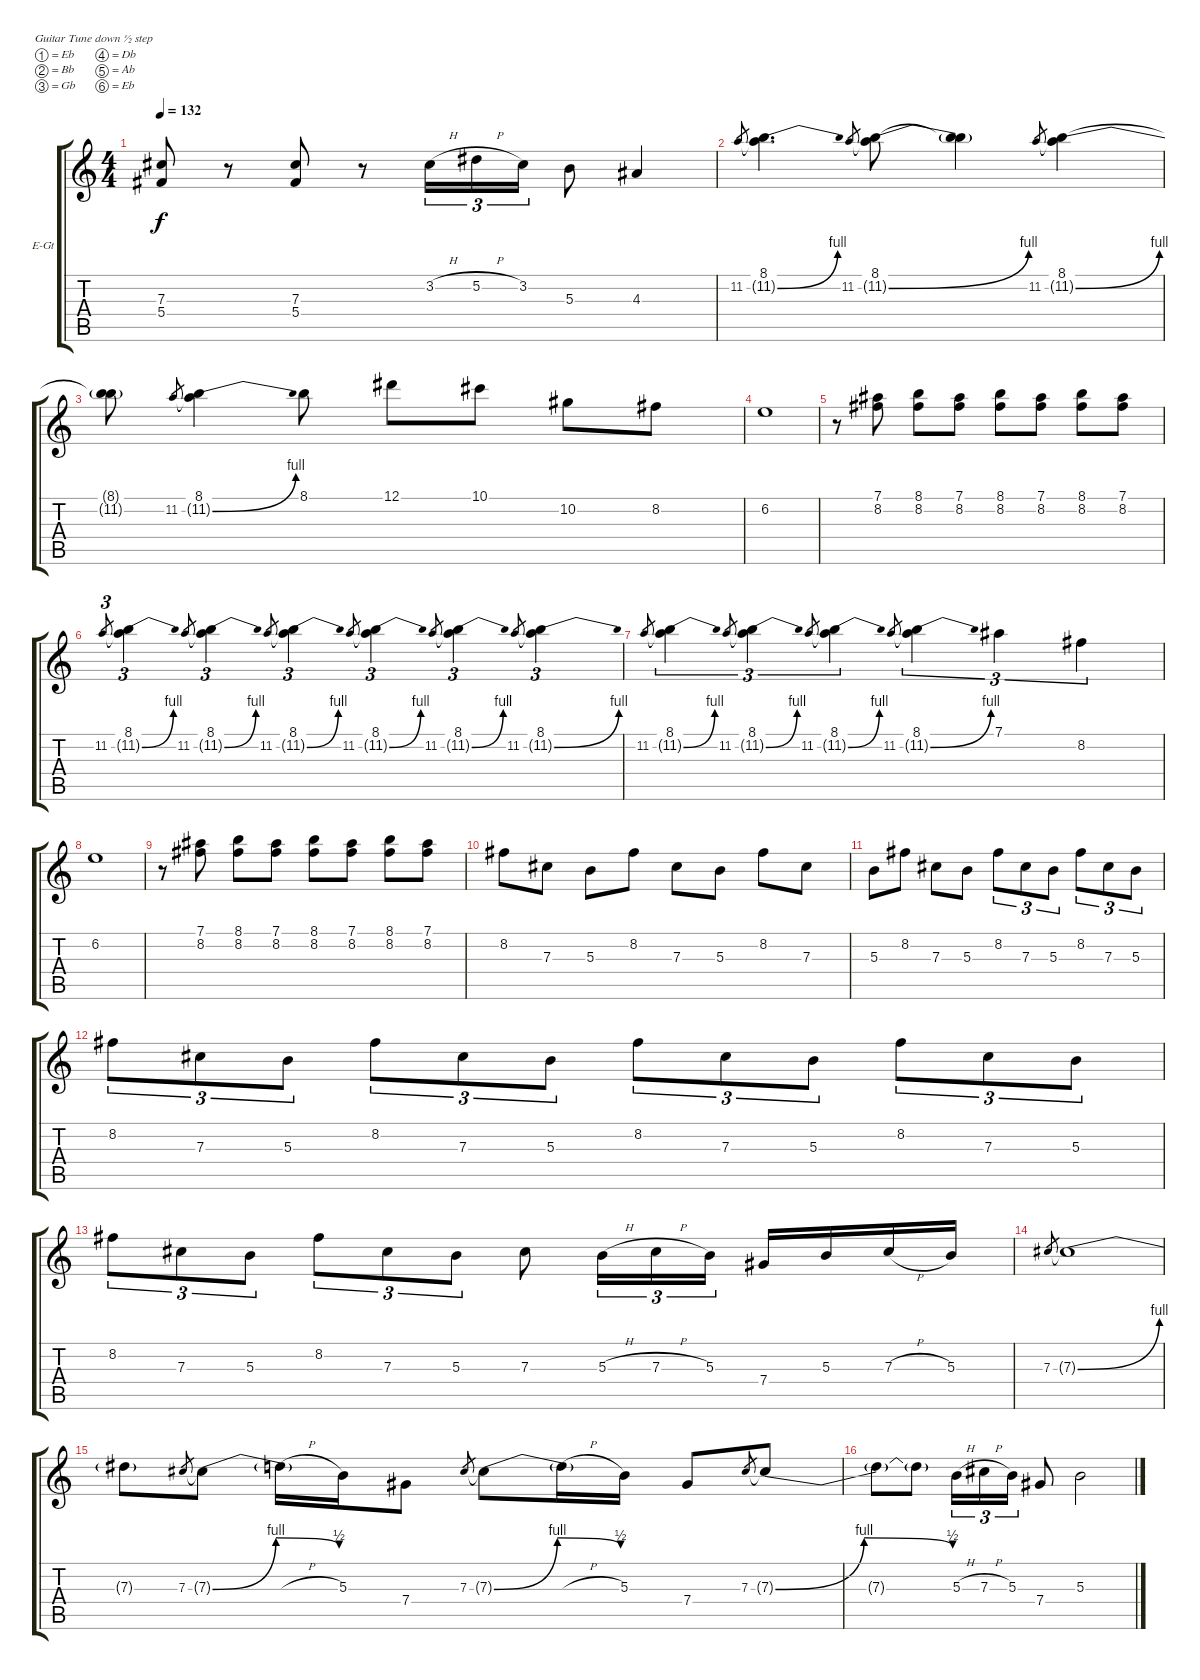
\bracketExtendMode groupsimilarinstruments
\firstSystemTrackNameOrientation horizontal
\otherSystemsTrackNameOrientation horizontal
\track ("Guitar 2" "E-Gt") {instrument distortionguitar}
\staff {score tabs}
\tuning (Eb4 Bb3 Gb3 Db3 Ab2 Eb2)
\ts (4 4)
\tempo 132
\clef g2
\scale
0.5
\ks aminor
(5.4 7.3).8{dy f} r.8 (5.4 7.3).8 r.8 3.2{h}.16{tu (3 2)} 5.2{h}.16{tu (3 2)} 3.2.16{tu (3 2)} 5.3.8 4.3.4 |
\scale
0.5 11.2.8{gr} (11.2{be (bend 0 0 15 4) t} 8.1).4{d} 11.2.8{gr} (11.2{be (bend 0 0 15 4) t} 8.1).8 (11.2{t} 8.1{t}).4 11.2.8{gr} (11.2{be (bend 0 0 15 4) t} 8.1).4 |
\scale
0.5 (11.2{t} 8.1{t}).8 11.2.8{gr} (11.2{be (bend 0 0 15 4) t} 8.1).4 8.1.8 12.1.8 10.1.8 10.2.8 8.2.8 |
\scale
0.5 6.2.1 |
\scale
0.5 r.8 (7.1 8.2).8 (8.2 8.1).8 (7.1 8.2).8 (8.2 8.1).8 (7.1 8.2).8 (8.2 8.1).8 (7.1 8.2).8 |
\scale
0.5 11.2.8{tu (3 2) gr} (11.2{be (bend 0 0 15 4) t} 8.1).4{tu (3 2)} 11.2.8{tu (3 2) gr} (11.2{be (bend 0 0 15 4) t} 8.1).4{tu (3 2)} 11.2.8{tu (3 2) gr} (11.2{be (bend 0 0 15 4) t} 8.1).4{tu (3 2)} 11.2.8{tu (3 2) gr} (11.2{be (bend 0 0 15 4) t} 8.1).4{tu (3 2)} 11.2.8{tu (3 2) gr} (11.2{be (bend 0 0 15 4) t} 8.1).4{tu (3 2)} 11.2.8{tu (3 2) gr} (11.2{be (bend 0 0 15 4) t} 8.1).4{tu (3 2)} |
\scale
0.5 11.2.8{tu (3 2) gr} (11.2{be (bend 0 0 15 4) t} 8.1).4{tu (3 2)} 11.2.8{tu (3 2) gr} (11.2{be (bend 0 0 15 4) t} 8.1).4{tu (3 2)} 11.2.8{tu (3 2) gr} (11.2{be (bend 0 0 15 4) t} 8.1).4{tu (3 2)} 11.2.8{tu (3 2) gr} (11.2{be (bend 0 0 15 4) t} 8.1).4{tu (3 2)} 7.1.4{tu (3 2)} 8.2.4{tu (3 2)} |
\scale
0.5 6.2.1 |
\scale
0.5 r.8 (7.1 8.2).8 (8.2 8.1).8 (7.1 8.2).8 (8.2 8.1).8 (7.1 8.2).8 (8.2 8.1).8 (7.1 8.2).8 |
\scale
0.5 8.2.8 7.3.8 5.3.8 8.2.8 7.3.8 5.3.8 8.2.8 7.3.8 |
\scale
0.5 5.3.8 8.2.8 7.3.8 5.3.8 8.2.8{tu (3 2)} 7.3.8{tu (3 2)} 5.3.8{tu (3 2)} 8.2.8{tu (3 2)} 7.3.8{tu (3 2)} 5.3.8{tu (3 2)} |
\scale
0.5 8.2.8{tu (3 2)} 7.3.8{tu (3 2)} 5.3.8{tu (3 2)} 8.2.8{tu (3 2)} 7.3.8{tu (3 2)} 5.3.8{tu (3 2)} 8.2.8{tu (3 2)} 7.3.8{tu (3 2)} 5.3.8{tu (3 2)} 8.2.8{tu (3 2)} 7.3.8{tu (3 2)} 5.3.8{tu (3 2)} |
\scale
0.5 8.2.8{tu (3 2)} 7.3.8{tu (3 2)} 5.3.8{tu (3 2)} 8.2.8{tu (3 2)} 7.3.8{tu (3 2)} 5.3.8{tu (3 2)} 7.3.8 5.3{h}.16{tu (3 2)} 7.3{h}.16{tu (3 2)} 5.3.16{tu (3 2)} 7.4.16 5.3.16 7.3{h}.16 5.3.16 |
\scale
0.5 7.3.8{gr} 7.3{be (bend 0 0 15 4) t}.1 |
\scale
0.5 7.3{t}.8 7.3.8{gr} 7.3{be (bendrelease 0 0 10.2 4 20.4 4 30.599999999999998 2) t}.8 7.3{h t}.16 5.3.16 7.4.8 7.3.8{gr} 7.3{be (bendrelease 0 0 10.2 4 20.4 4 30.599999999999998 2) t}.8 7.3{h t}.16 5.3.16 7.4.8 7.3.8{gr} 7.3{be (bendrelease 0 0 10.2 4 20.4 4 30.599999999999998 2) t}.8 |
\scale
0.5 7.3{t}.8 7.3{t}.8 5.3{h}.16{tu (3 2)} 7.3{h}.16{tu (3 2)} 5.3.16{tu (3 2)} 7.4.8 5.3.2
